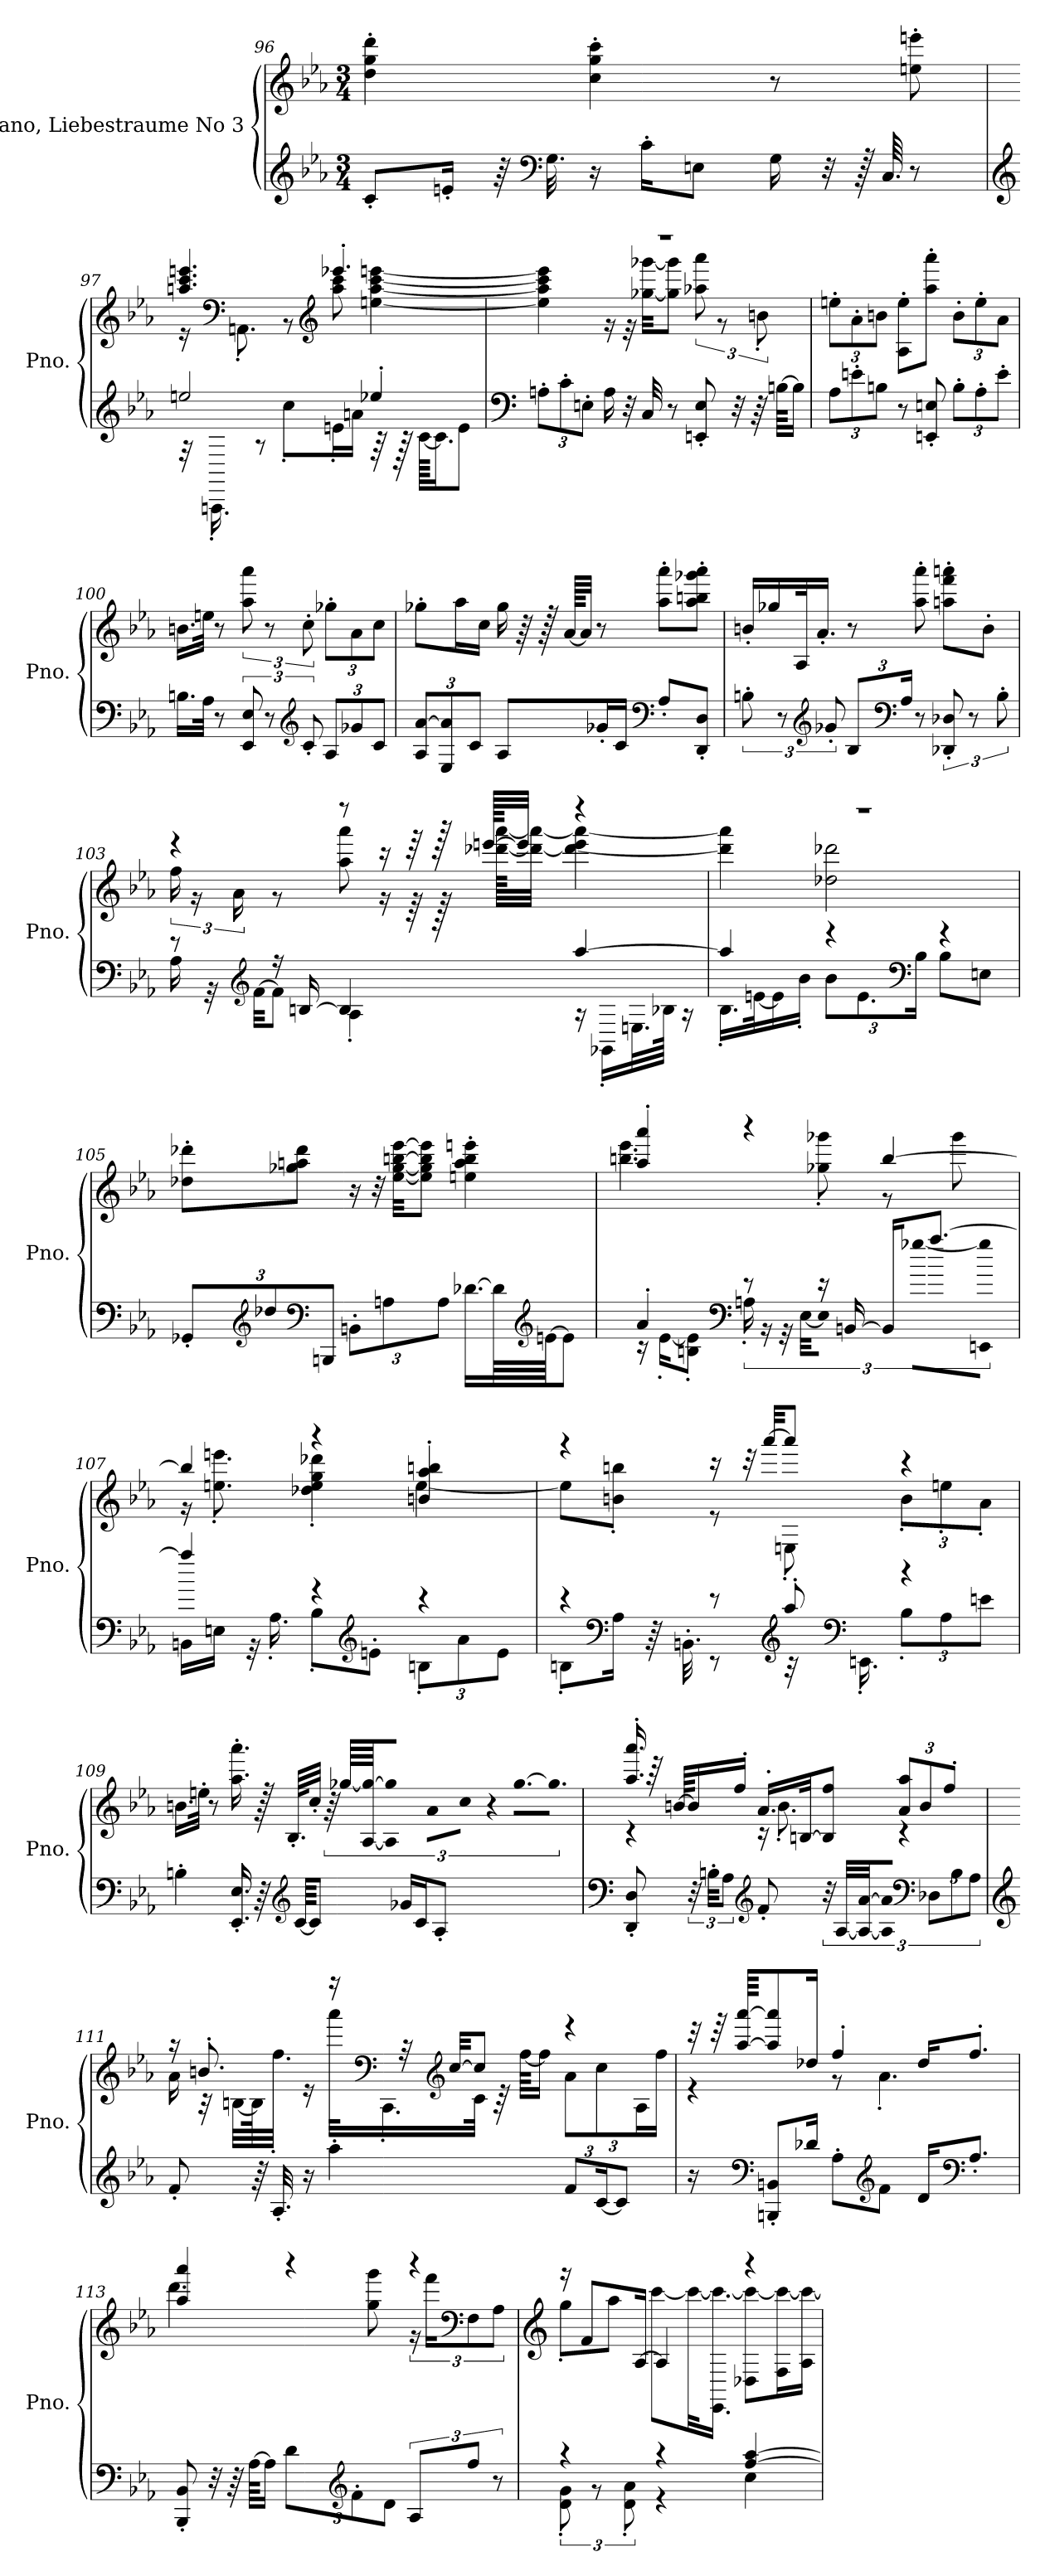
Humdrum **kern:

**kern	**kern
*part1	*part1
*staff2	*staff1
*I"Piano, Liebestraume No 3	*
*I'Pno.	*
!!LO:LB:g=z
*clefG2	*clefG2
*k[b-e-a-]	*k[b-e-a-]
*M3/4	*M3/4
=96	=96
8c'/L	4dd\' 4gg\' 4ddd\'
16en'/Jk	.
64r	.
*clefF4	*
32.G\	.
16r	4cc\' 4gg\' 4ccc\'
16c'\KL	.
8En\J	.
16G\	8r
32r	.
128r	.
64.C/	.
8r	8een\' 8eeen\'
=97	=97
*clefG2	*
*^	*^
2een/	32r	4.aan/ 4.ccc/ 4.eeen/	16r
.	16.AAAn'\	.	.
*	*	*clefF4	*
.	.	.	8.AAn'\
.	8r	.	.
.	8cc'\L	.	8r
*	*	*clefG2	*
.	16en'\L	4.eee-X'/	8aa\ 8ccc\
.	16an\JJ	.	.
4ee-X'/	64r	.	[4een\ [4aa\ [4ccc\ [4eeen\
.	128r	.	.
.	[128c\KKKLL	.	.
.	16.c\J]	.	.
.	8e\J	.	.
*v	*v	*	*
!!LO:LB:g=z	!!
=98	=98	=98
*clefF4	*	*
*Xbrackettup	*	*
12An'\L	2.r	4ee\] 4aa\] 4ccc\] 4eee\]
12c'\	.	.
12En'\J	.	.
16A\	.	16r
32r	.	32r
32C/	.	[32gg-X\ [32ggg-X\KKL
8r	.	8gg-\] 8ggg-\]J
8EEn/' 8E/'	.	12aa-X\ 12aaa-\
.	.	12r
32r	.	.
64r	.	.
.	.	12bn'\
[64Bn\KKLL	.	.
16B\JJ]	.	.
*	*v	*v
=99	=99
*	*Xbrackettup
12A-\L	12een'\L
12en'\	12a-'\
12Bn\J	12bn\J
8r	8A-\' 8ee\'L
8EEn/' 8En/'	8aa-\' 8aaa-\'J
12B'\L	12b'\L
12A-'\	12ee'\
12e'\J	12a-\J
=100	=100
16.Bn\LL	16.bn\LL
32A-\JJk	32een\JJk
8r	8r
*brackettup	*brackettup
12EE-/ 12E-/	12aa-\ 12aaa-\
12r	12r
*clefG2	*
12c'/	12cc'\
*Xbrackettup	*Xbrackettup
12A-/L	12gg-X'\L
12g-X/	12a-\
12c/J	12cc\J
!!LO:PB:g=z
=101	=101
12A-/ [12a-/L	8gg-X'\L
12E-/ 12a-/]	.
.	16aa-\L
12c/J	.
.	16cc\JJ
8A-/L	16gg-\
.	64r
.	128r
.	[128a-/KKLLL
.	32a-/JJJ]
16g-X'/L	8r
16c/JJ	.
*clefF4	*
8A-'/L	8aa-\' 8aaa-\'L
8DD/' 8D/'J	8aa-\' 8bbn\' 8ggg-X\' 8aaa-\'J
=102	=102
*brackettup	*
12Bn'\	16bn'/LL
.	16gg-X/
12r	.
.	32A-/K
.	16.a-'/JJ
*clefG2	*
12g-X'/	.
*Xbrackettup	*
12B/L	8r
*clefF4	*
24A-/Jk	.
8r	8aa-\' 8aaa-\'
*brackettup	*
12DD-X/' 12D-X/'	8aan\' 8fff\' 8aaan\'L
12r	.
.	8b'\J
12B'\	.
!!LO:LB:g=z
=103	=103
*^	*^
*	*	*	*brackettup
8r	16A-\	4r	24ff\
.	.	.	24r
.	32r	.	.
.	.	.	24a-\
*clefG2	*	*	*
.	[32f\KKL	.	.
16r	8f\J]	.	8r
[16Bn/	.	.	.
4B/]	4A-'\	8r	8aa-\ 8aaa-\
.	.	16r	16r
.	.	64r	64r
.	.	128r	128r
.	.	[128eeen/KKLLL	[128ddd-X\ [128aaa-\KKLLL
.	.	32eee/JJJ]	32ddd-\_ 32aaa-\_JJJ
[4aa-/	16r	4r	4ddd-\_ 4eee\ 4aaa-\_
.	16GG-X'\LL	.	.
.	32.En\L	.	.
.	64B-X\JJJk	.	.
.	16r	.	.
=104	=104	=104	=104
4aa-/]	16.B-'\LL	2.r	4ddd-\] 4aaa-\]
.	[32en\K	.	.
.	16e\]	.	.
.	16b-'\JJ	.	.
*	*Xbrackettup	*	*
4r	12b-\L	.	2dd-X\ 2ddd-X\
.	12.e\	.	.
*clefF4	*	*	*
.	24B-\Jk	.	.
4r	8B-\L	.	.
.	8En\J	.	.
*v	*v	*	*
*	*v	*v
!!LO:LB:g=z
=105	=105
12GG-X'/L	8dd-X\' 8ddd-X\'L
*clefG2	*
12dd-X/	.
.	8gg-X\ 8aan\ 8ddd-\J
*clefF4	*
12BBBn/J	.
12BBn'\L	16r
.	32r
12An\	.
.	[32ee-\ [32gg-\ [32bbn\ [32eee-\KKL
.	8ee-\] 8gg-\] 8bb\] 8eee-\]J
12A\J	.
[16.d-X\LL	4een\' 4aa\' 4bb\' 4eeen\'
64d-\LL]	.
*clefG2	*
[64en\JJJ	.
8e\J]	.
=106	=106
*^	*^
4a-'/	16r	4aa-/' 4aaa-/'	4.bbn\ 4.eee-\
.	[16e-'\KL	.	.
.	8Bn\' 8e-\]'J	.	.
*clefF4	*	*	*
*	*brackettup	*	*
8r	24An'\	4r	.
.	24r	.	.
.	48r	.	.
.	[48E-\KKL	.	.
16r	8E-\J]	.	8gg-X\' 8ggg-X\'
[16BBn/	.	.	.
16BB/KL]	[8gg-X\L	[4bb/	8r
[8.aa-/J	.	.	.
.	8EEn\ 8gg-\]J	.	8ggg-\
!!LO:LB:g=z	!!
=107	=107	=107	=107
4aa-/]	16BBn\LL	4bb/]	16r
.	16En\JJ	.	8.een\' 8.eeen\'
.	32r	.	.
.	16.A-'\	.	.
4r	8B-'\L	4r	4dd-X\' 4ee\' 4gg\' 4ddd-X\'
*clefG2	*	*	*
.	8en'\J	.	.
*	*Xbrackettup	*	*
4r	12Bn'\L	4bn/' 4aa-/' 4bbn/'	[4ee\
.	12a-\	.	.
.	12e\J	.	.
=108	=108	=108	=108
4r	8Bn'\L	4r	8ee\L]
*clefF4	*	*	*
.	16A-\Jk	.	8bn\' 8bbn\'J
.	64r	.	.
.	32.BBn'\	.	.
8r	8r	16r	8r
.	.	32r	.
.	.	[32aaa-/KKL	.
*clefG2	*	*	*
8aa-'/	32r	8aaa-/J]	8En'\
*clefF4	*	*	*
.	16.EEn'\	.	.
*	*	*	*Xbrackettup
4r	12B'\L	4r	12b'\L
.	12A-\	.	12een'\
.	12en\J	.	12a-'\J
*v	*v	*	*
*	*v	*v
!!LO:PB:g=z
=109	=109
4Bn'\	16.bn\LL
.	32een'\JJk
.	8r
16.EE-/' 16.E-/'	16.aa-\' 16.aaa-\'
64r	128r
.	64.B-'/KLLL
*clefG2	*
[64c/KKKL	.
8c/J]	32cc'/JJJ
*	*brackettup
.	96r
.	[96gg-X/LLLL
.	[96A-/ 96gg-/_JJ
.	16A-/] 16gg-/]JJ
16g-X/LL	16a-\LL
16c/J	16cc\JJ
8A-'/J	128r
.	[64.gg-\KKLL
.	16.gg-\JJ]
!!LO:LB:g=z
=110	=110
*clefF4	*
*	*^
8DD/' 8D/'	16.aa-/' 16.aaa-/'	4r
.	64r	.
.	[64bn/KKLL	.
*brackettup	*	*
48r	16b/]	.
48Bn'\KKL	.	.
12A-\J	.	.
.	16ff'/JJ	.
*clefG2	*	*
8f'/	16.a-'/LL	16r
.	.	8.b'\
.	[32Bn/JK	.
48r	8B/] 8ff/J	.
[48A-/LLL	.	.
48A-/_ [48a-/J	.	.
16A-/] 16a-/]JJ	.	.
*clefF4	*	*
*Xbrackettup	*Xbrackettup	*
12D-X\L	12a-/ 12aa-/L	4r
12B\	12b/	.
12A-\J	12ff'/J	.
!!LO:LB:g=z	!!
=111	=111	=111
*clefG2	*	*
8f'/	16r	16a-\
.	8.bn'/	32r
.	.	[32Bn\LLL
64r	.	64B\K]
32.A-'/	.	32.ff'\JJJ
16r	.	16r
4aa-'\	16r	32aaa-\KLL
*	*clefF4	*
.	.	16.CC'\
.	32r	.
*	*clefG2	*
.	[32cc/KKL	.
.	8cc/J]	32c\JJk
.	.	64r
.	.	[64ff\KKLL
.	.	16ff\JJ]
12f/L	4r	12a-\L
[24c/K	.	12cc\
8c/J]	.	.
.	.	24A-\L
.	.	24ff\JJ
=112	=112	=112
16r	32r	4r
.	64r	.
.	[64aa-/ [64aaa-/KKKL	.
*clefF4	*	*
8BBBn/' 8BBn/'L	8aa-/] 8aaa-/]	.
16d-X/Jk	16dd-X/Jk	.
8A-'\L	4ff'/	8r
*clefG2	*	*
8f\J	.	4.a-'\
16d-/KL	16dd-/KL	.
*clefF4	*	*
8.A-'/J	8.ff'/J	.
!!LO:LB:g=z	!!
=113	=113	=113
8BBB-/' 8BB-/'	4aa-/ 4aaa-/	4.ddd\
32r	.	.
64r	.	.
[64A-\KKLL	.	.
16A-\JJ]	.	.
12d\L	4r	.
*clefG2	*	*
12f'\	.	.
.	.	8gg\ 8ggg\
12d\J	.	.
*brackettup	*	*brackettup
12A-/L	4r	24r
.	.	24fff\KL
*	*clefF4	*
12ff/J	.	12F\
12r	.	12A-\J
=114	=114	=114
*	*clefG2	*
*^	*	*
4r	12d\' 12g\'	16r	8gg'\L
.	.	8f/L	.
.	12r	.	.
.	.	.	8aa-\J
.	12d\' 12a-\'	.	.
.	.	[16A-/Jk	.
4r	4r	4A-/]	[8ccc\L
.	.	.	32ccc\KL_
.	.	.	16.EE-\ 16.ccc\_JJ
[4ff/ [4aa-/	4cc\	4r	8D-X\ 8ccc\_L
.	.	.	16F\ 16ccc\_L
.	.	.	16A-\ 16ccc\_JJ
*v	*v	*	*
*	*v	*v
=	=
*-	*-
